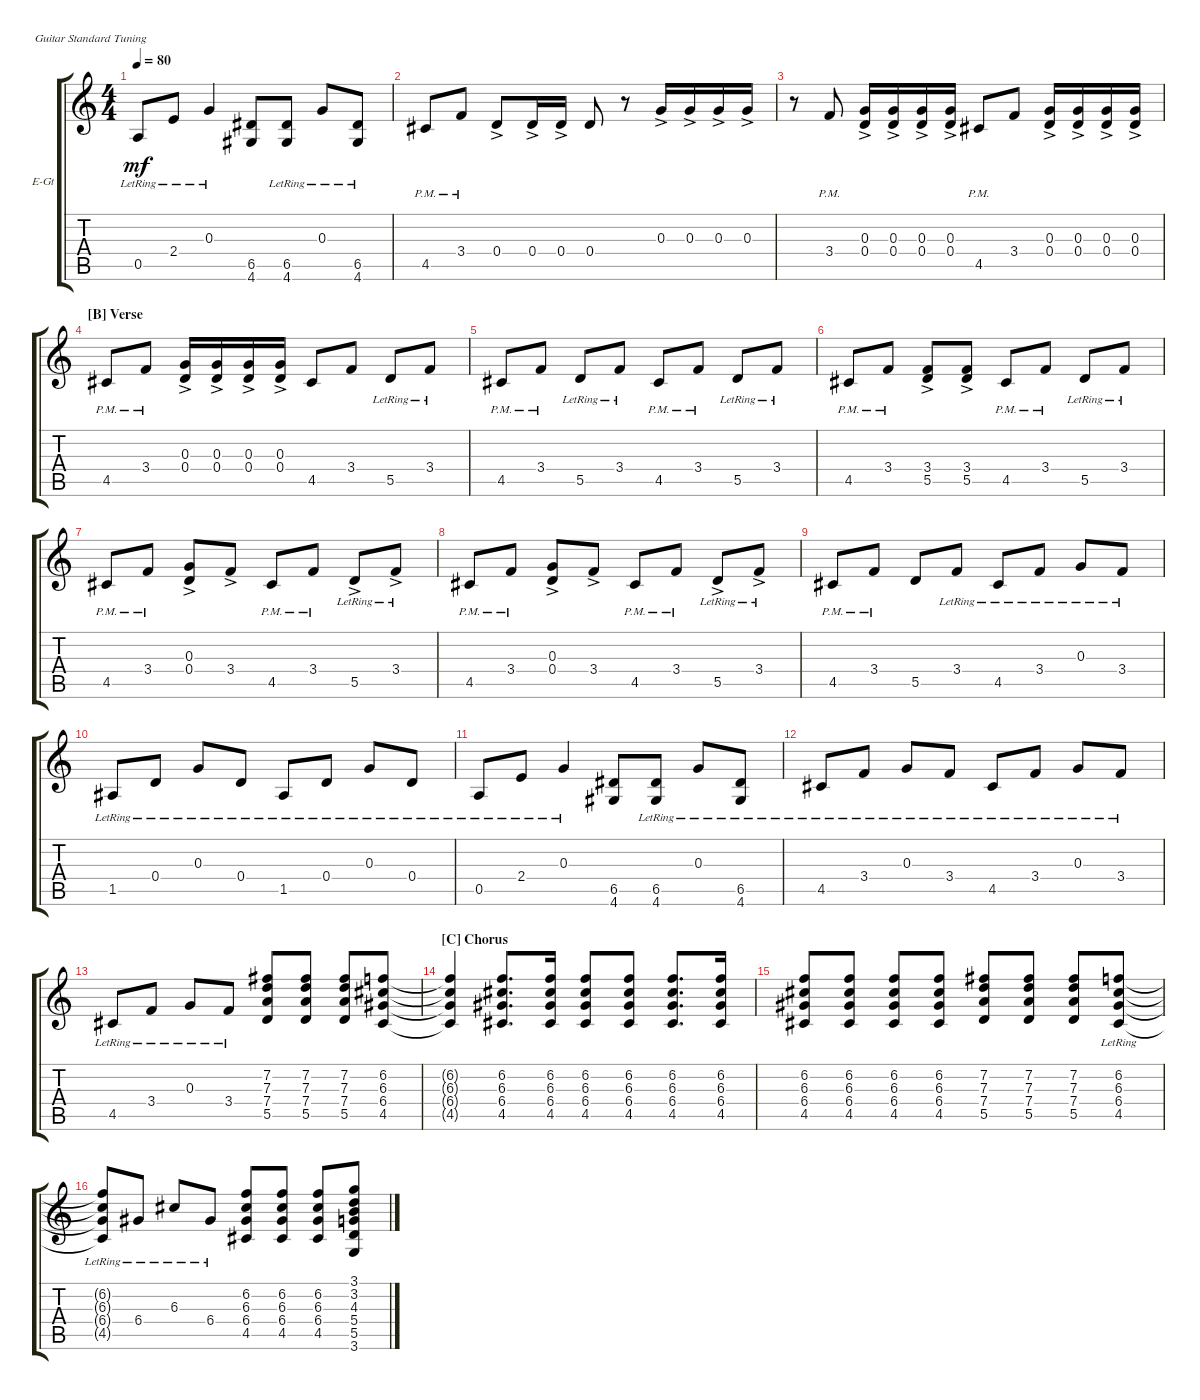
\defaultSystemsLayout 4
\bracketExtendMode groupsimilarinstruments
\firstSystemTrackNameOrientation horizontal
\otherSystemsTrackNameOrientation horizontal
\track ("Electric Guitar" "E-Gt") {instrument distortionguitar}
\staff {score tabs}
\tuning (E4 B3 G3 D3 A2 E2)
\ts (4 4)
\tempo 80
\clef g2
\scale
1.03909
\ks c
0.5{lr}.8{dy mf} 2.4{lr}.8 0.3{lr}.4 (4.6 6.5).8 (4.6{lr} 6.5{lr}).8 0.3{lr}.8 (4.6{lr} 6.5{lr}).8 |
\scale
0.960908 4.5{pm}.8 3.4{pm}.8 0.4{ac}.8 0.4{ac}.16 0.4{ac}.16 0.4.8 r.8 0.3{ac}.16 0.3{ac}.16 0.3{ac}.16 0.3{ac}.16 |
\scale
1.03909 r.8 3.4{pm}.8 (0.4{ac} 0.3{ac}).16 (0.4{ac} 0.3{ac}).16 (0.4{ac} 0.3{ac}).16 (0.4{ac} 0.3{ac}).16 4.5{pm}.8 3.4.8 (0.4{ac} 0.3{ac}).16 (0.4{ac} 0.3{ac}).16 (0.4{ac} 0.3{ac}).16 (0.4{ac} 0.3{ac}).16 |
\section ("B" "Verse")
\scale
0.960908 4.5{pm}.8 3.4{pm}.8 (0.4{ac} 0.3{ac}).16 (0.4{ac} 0.3{ac}).16 (0.4{ac} 0.3{ac}).16 (0.4{ac} 0.3{ac}).16 4.5.8 3.4.8 5.5{lr}.8 3.4{lr}.8 |
\scale
1.03909 4.5{pm}.8 3.4{pm}.8 5.5{lr}.8 3.4{lr}.8 4.5{pm}.8 3.4{pm}.8 5.5{lr}.8 3.4{lr}.8 |
\scale
0.960908 4.5{pm}.8 3.4{pm}.8 (5.5{ac} 3.4{ac}).8 (5.5{ac} 3.4{ac}).8 4.5{pm}.8 3.4{pm}.8 5.5{lr}.8 3.4{lr}.8 |
\scale
1.03909 4.5{pm}.8 3.4{pm}.8 (0.4 0.3{ac}).8 3.4{ac}.8 4.5{pm}.8 3.4{pm}.8 5.5{ac lr}.8 3.4{ac lr}.8 |
\scale
0.960908 4.5{pm}.8 3.4{pm}.8 (0.4 0.3{ac}).8 3.4{ac}.8 4.5{pm}.8 3.4{pm}.8 5.5{ac lr}.8 3.4{ac lr}.8 |
\scale
1.03909 4.5{pm}.8 3.4{pm}.8 5.5.8 3.4{lr}.8 4.5{lr}.8 3.4{lr}.8 0.3{lr}.8 3.4{lr}.8 |
\scale
0.960908 1.5{lr}.8 0.4{lr}.8 0.3{lr}.8 0.4{lr}.8 1.5{lr}.8 0.4{lr}.8 0.3{lr}.8 0.4{lr}.8 |
\scale
1.03909 0.5{lr}.8 2.4{lr}.8 0.3{lr}.4 (4.6 6.5).8 (4.6{lr} 6.5{lr}).8 0.3{lr}.8 (4.6{lr} 6.5{lr}).8 |
\scale
0.960908 4.5{lr}.8 3.4{lr}.8 0.3{lr}.8 3.4{lr}.8 4.5{lr}.8 3.4{lr}.8 0.3{lr}.8 3.4{lr}.8 |
\scale
1.03909 4.5{lr}.8 3.4{lr}.8 0.3{lr}.8 3.4{lr}.8 (5.5 7.4 7.2 7.3).8 (5.5 7.4 7.3 7.2).8 (5.5 7.4 7.3 7.2).8 (4.5 6.4 6.3 6.2).8 |
\section ("C" "Chorus")
\scale
0.960908 (4.5{t} 6.4{t} 6.3{t} 6.2{t}).4 (4.5 6.4 6.3 6.2).8{d} (4.5 6.4 6.3 6.2).16 (4.5 6.4 6.3 6.2).8 (4.5 6.4 6.3 6.2).8 (4.5 6.4 6.2 6.3).8{d} (4.5 6.4 6.3 6.2).16 |
\scale
1.03909 (4.5 6.4 6.3 6.2).8 (4.5 6.4 6.3 6.2).8 (4.5 6.4 6.3 6.2).8 (4.5 6.4 6.3 6.2).8 (5.5 7.4 7.3 7.2).8 (5.5 7.4 7.3 7.2).8 (5.5 7.4 7.3 7.2).8 (4.5{lr} 6.4{lr} 6.3{lr} 6.2{lr}).8 |
\scale
0.960908 (4.5{lr t} 6.4{lr t} 6.3{lr t} 6.2{lr t}).8 6.4{lr}.8 6.3{lr}.8 6.4{lr}.8 (4.5 6.4 6.3 6.2).8 (4.5 6.4 6.3 6.2).8 (4.5 6.4 6.3 6.2).8 (3.6 5.5 5.4 4.3 3.2 3.1).8
